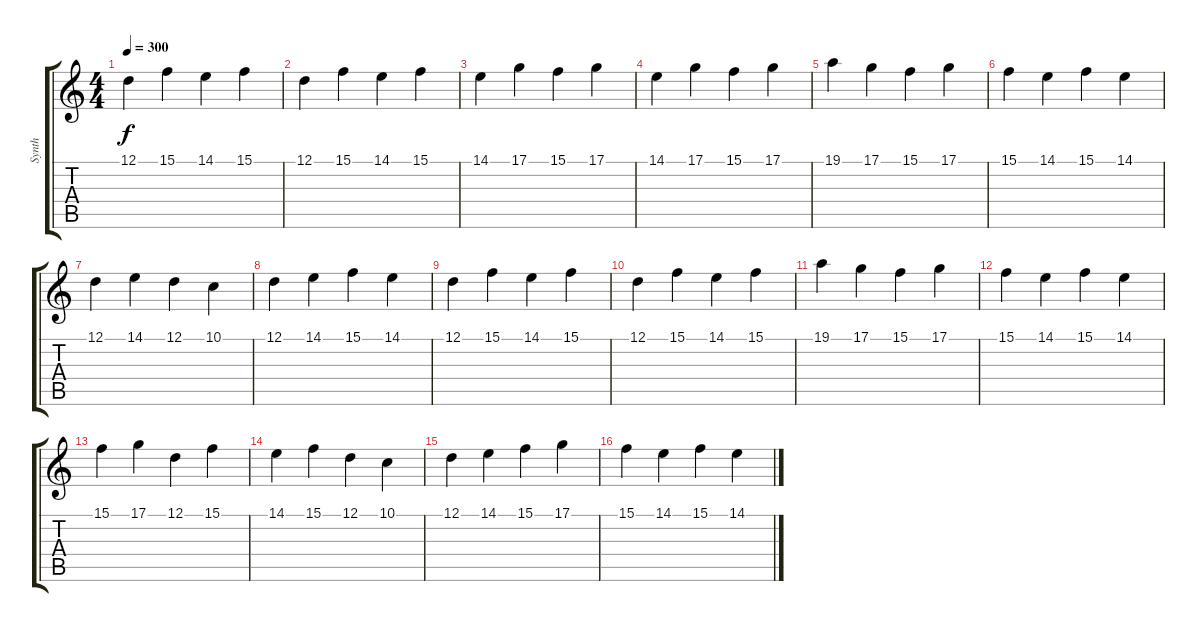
\track ("Synth" "Synth") {instrument fx4atmosphere}
\staff {score tabs}
\tuning (D4 A3 F3 C3 G2 D2) {hide}
\ts (4 4)
\tempo 300
\clef g2
\ks c
12.1.4{dy f} 15.1.4 14.1.4 15.1.4 |
12.1.4 15.1.4 14.1.4 15.1.4 |
14.1.4 17.1.4 15.1.4 17.1.4 |
14.1.4 17.1.4 15.1.4 17.1.4 |
19.1.4 17.1.4 15.1.4 17.1.4 |
15.1.4 14.1.4 15.1.4 14.1.4 |
12.1.4 14.1.4 12.1.4 10.1.4 |
12.1.4 14.1.4 15.1.4 14.1.4 |
12.1.4 15.1.4 14.1.4 15.1.4 |
12.1.4 15.1.4 14.1.4 15.1.4 |
19.1.4 17.1.4 15.1.4 17.1.4 |
15.1.4 14.1.4 15.1.4 14.1.4 |
15.1.4 17.1.4 12.1.4 15.1.4 |
14.1.4 15.1.4 12.1.4 10.1.4 |
12.1.4 14.1.4 15.1.4 17.1.4 |
15.1.4 14.1.4 15.1.4 14.1.4
